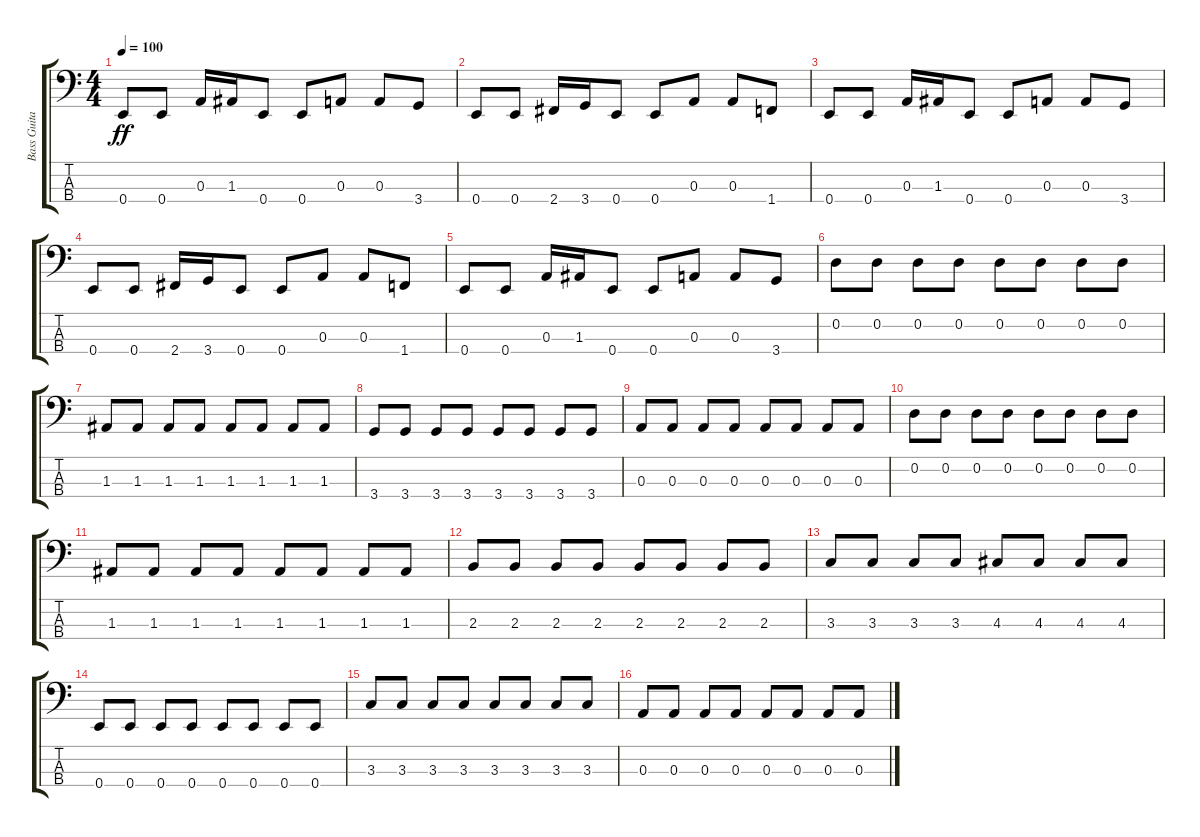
\track ("Bass Guitar" "Bass Guita") {instrument electricbassfinger}
\staff {score tabs}
\tuning (G2 D2 A1 E1) {hide}
\ts (4 4)
\tempo 100
\clef f4
\ks c
0.4.8{dy ff} 0.4.8 0.3.16 1.3.16 0.4.8 0.4.8 0.3.8 0.3.8 3.4.8 |
0.4.8 0.4.8 2.4.16 3.4.16 0.4.8 0.4.8 0.3.8 0.3.8 1.4.8 |
0.4.8 0.4.8 0.3.16 1.3.16 0.4.8 0.4.8 0.3.8 0.3.8 3.4.8 |
0.4.8 0.4.8 2.4.16 3.4.16 0.4.8 0.4.8 0.3.8 0.3.8 1.4.8 |
0.4.8 0.4.8 0.3.16 1.3.16 0.4.8 0.4.8 0.3.8 0.3.8 3.4.8 |
0.2.8 0.2.8 0.2.8 0.2.8 0.2.8 0.2.8 0.2.8 0.2.8 |
1.3.8 1.3.8 1.3.8 1.3.8 1.3.8 1.3.8 1.3.8 1.3.8 |
3.4.8 3.4.8 3.4.8 3.4.8 3.4.8 3.4.8 3.4.8 3.4.8 |
0.3.8 0.3.8 0.3.8 0.3.8 0.3.8 0.3.8 0.3.8 0.3.8 |
0.2.8 0.2.8 0.2.8 0.2.8 0.2.8 0.2.8 0.2.8 0.2.8 |
1.3.8 1.3.8 1.3.8 1.3.8 1.3.8 1.3.8 1.3.8 1.3.8 |
2.3.8 2.3.8 2.3.8 2.3.8 2.3.8 2.3.8 2.3.8 2.3.8 |
3.3.8 3.3.8 3.3.8 3.3.8 4.3.8 4.3.8 4.3.8 4.3.8 |
0.4.8 0.4.8 0.4.8 0.4.8 0.4.8 0.4.8 0.4.8 0.4.8 |
3.3.8 3.3.8 3.3.8 3.3.8 3.3.8 3.3.8 3.3.8 3.3.8 |
0.3.8 0.3.8 0.3.8 0.3.8 0.3.8 0.3.8 0.3.8 0.3.8
